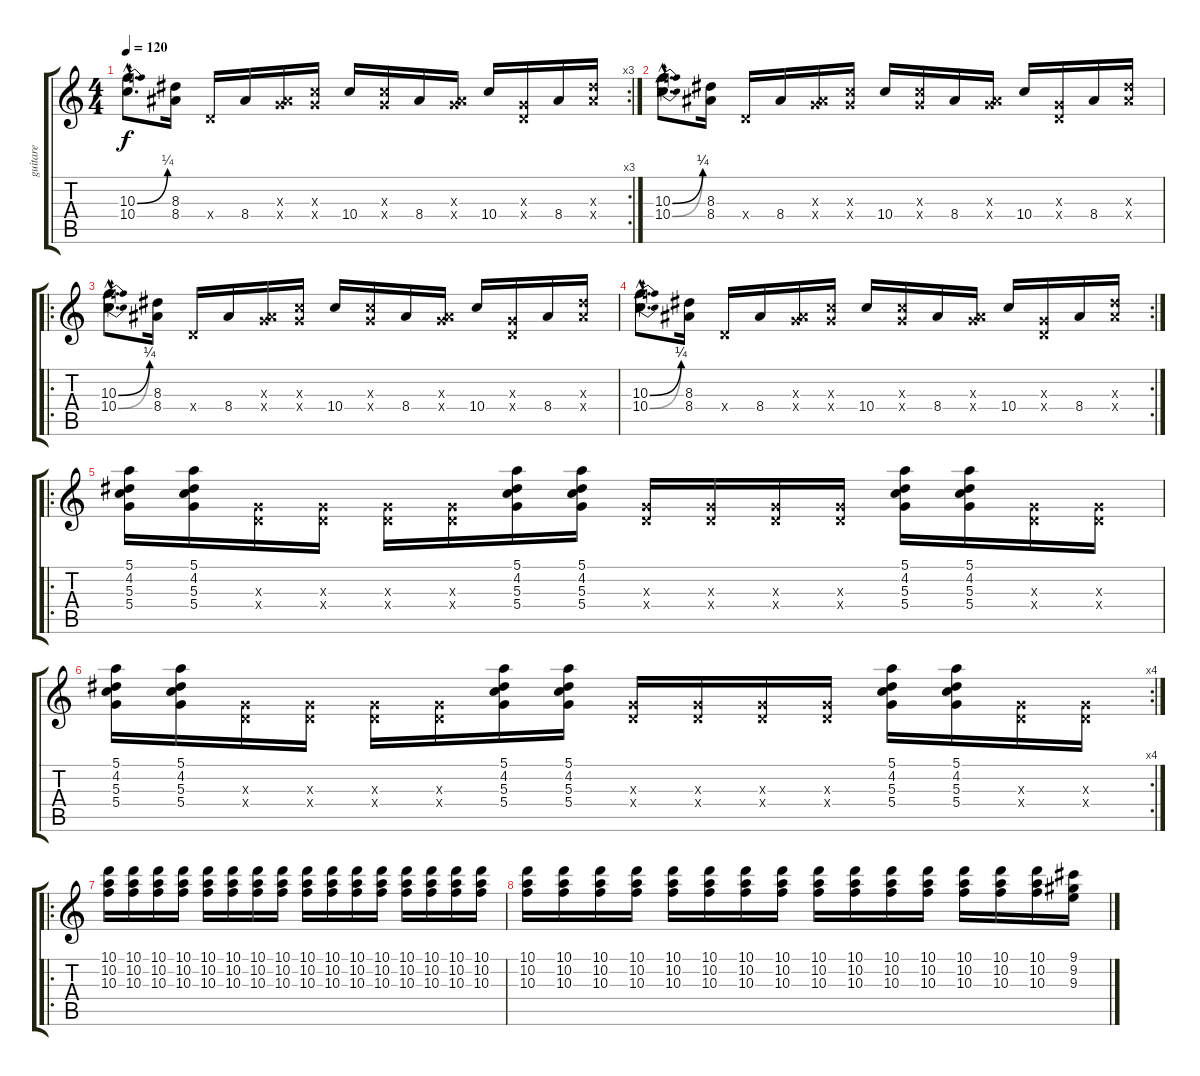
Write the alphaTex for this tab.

\track ("guitare" "guitare") {instrument overdrivenguitar}
\staff {score tabs}
\tuning (E4 B3 G3 D3 A2 E2) {hide}
\rc 3
\ts (4 4)
\tempo 120
\clef g2
\ks c
(10.3{be (bend 0 0 60 1) hac} 10.4{hac}).8{d dy f instrument overdrivenguitar} (8.3 8.4).16 0.4{x}.16 8.4.16 (0.3{x} 8.4{x}).16 (0.3{x} 10.4{x}).16 10.4.16 (0.3{x} 10.4{x}).16 8.4.16 (0.3{x} 8.4{x}).16 10.4.16 (0.3{x} 0.4{x}).16 8.4.16 (8.3{x} 8.4{x}).16 |
(10.3{be (bend 0 0 60 1) hac} 10.4{be (bend 0 0 60 1) hac}).8{d} (8.3 8.4).16 0.4{x}.16 8.4.16 (0.3{x} 8.4{x}).16 (0.3{x} 10.4{x}).16 10.4.16 (0.3{x} 10.4{x}).16 8.4.16 (0.3{x} 8.4{x}).16 10.4.16 (0.3{x} 0.4{x}).16 8.4.16 (8.3{x} 8.4{x}).16 |
\ro
(10.3{be (bend 0 0 60 1) hac} 10.4{be (bend 0 0 60 1) hac}).8{d} (8.3 8.4).16 0.4{x}.16 8.4.16 (0.3{x} 8.4{x}).16 (0.3{x} 10.4{x}).16 10.4.16 (0.3{x} 10.4{x}).16 8.4.16 (0.3{x} 8.4{x}).16 10.4.16 (0.3{x} 0.4{x}).16 8.4.16 (8.3{x} 8.4{x}).16 |
\rc 2
(10.3{be (bend 0 0 60 1) hac} 10.4{be (bend 0 0 60 1) hac}).8{d} (8.3 8.4).16 0.4{x}.16 8.4.16 (0.3{x} 8.4{x}).16 (0.3{x} 10.4{x}).16 10.4.16 (0.3{x} 10.4{x}).16 8.4.16 (0.3{x} 8.4{x}).16 10.4.16 (0.3{x} 0.4{x}).16 8.4.16 (8.3{x} 8.4{x}).16 |
\ro
(5.1 4.2 5.3 5.4).16 (5.1 4.2 5.3 5.4).16 (0.3{x} 0.4{x}).16 (0.3{x} 0.4{x}).16 (0.3{x} 0.4{x}).16 (0.3{x} 0.4{x}).16 (5.1 4.2 5.3 5.4).16 (5.1 4.2 5.3 5.4).16 (0.3{x} 0.4{x}).16 (0.3{x} 0.4{x}).16 (0.3{x} 0.4{x}).16 (0.3{x} 0.4{x}).16 (5.1 4.2 5.3 5.4).16 (5.1 4.2 5.3 5.4).16 (0.3{x} 0.4{x}).16 (0.3{x} 0.4{x}).16 |
\rc 4
(5.1 4.2 5.3 5.4).16 (5.1 4.2 5.3 5.4).16 (0.3{x} 0.4{x}).16 (0.3{x} 0.4{x}).16 (0.3{x} 0.4{x}).16 (0.3{x} 0.4{x}).16 (5.1 4.2 5.3 5.4).16 (5.1 4.2 5.3 5.4).16 (0.3{x} 0.4{x}).16 (0.3{x} 0.4{x}).16 (0.3{x} 0.4{x}).16 (0.3{x} 0.4{x}).16 (5.1 4.2 5.3 5.4).16 (5.1 4.2 5.3 5.4).16 (0.3{x} 0.4{x}).16 (0.3{x} 0.4{x}).16 |
\ro
(10.1 10.2 10.3).16 (10.1 10.2 10.3).16 (10.1 10.2 10.3).16 (10.1 10.2 10.3).16 (10.1 10.2 10.3).16 (10.1 10.2 10.3).16 (10.1 10.2 10.3).16 (10.1 10.2 10.3).16 (10.1 10.2 10.3).16 (10.1 10.2 10.3).16 (10.1 10.2 10.3).16 (10.1 10.2 10.3).16 (10.1 10.2 10.3).16 (10.1 10.2 10.3).16 (10.1 10.2 10.3).16 (10.1 10.2 10.3).16 |
(10.1 10.2 10.3).16 (10.1 10.2 10.3).16 (10.1 10.2 10.3).16 (10.1 10.2 10.3).16 (10.1 10.2 10.3).16 (10.1 10.2 10.3).16 (10.1 10.2 10.3).16 (10.1 10.2 10.3).16 (10.1 10.2 10.3).16 (10.1 10.2 10.3).16 (10.1 10.2 10.3).16 (10.1 10.2 10.3).16 (10.1 10.2 10.3).16 (10.1 10.2 10.3).16 (10.1 10.2 10.3).16 (9.1 9.2 9.3).16
